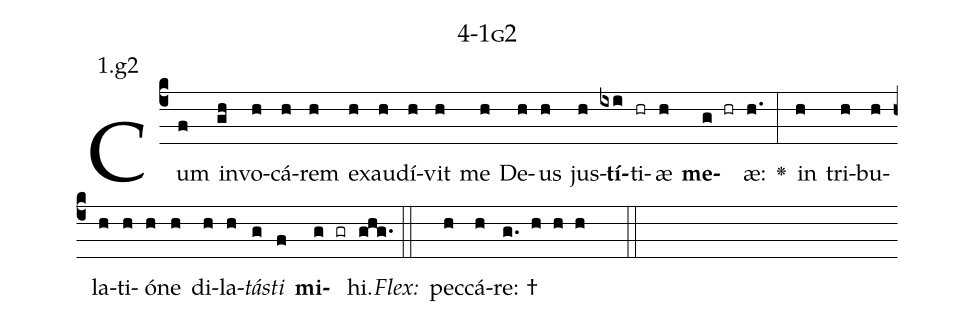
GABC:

name: 4-1g2;
annotation: 1.g2;
%%
(c4)Cum(f) in(gh)vo(h)cá(h)rem(h) ex(h)au(h)dí(h)vit(h) me(h) De(h)us(h) jus(h)<b>tí</b>(ixi)ti(hr)æ(h) <b>me</b>(g hr)æ:(h.) <v>\greheightstar</v>(:) in(h) tri(h)bu(h)la(h)ti(h)ó(h)ne(h) di(h)la(h)<i>tás</i>(g)<i>ti</i>(f) <b>mi</b>(g gr)hi.(ghg.) (::)
<i>Flex:</i>()  pec(h)cá(h)re: †(g. h h h  ::)

%E(h) u(h) o(g) u(f) a(g) e.(ghg.) (::)
